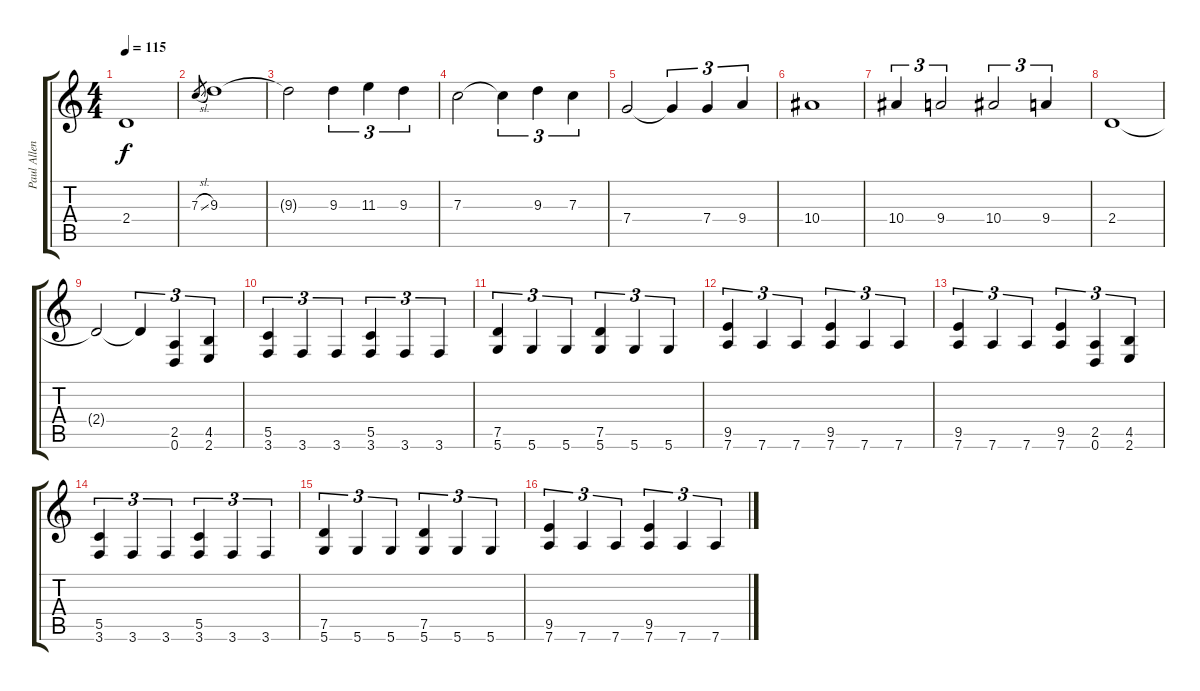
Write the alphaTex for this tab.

\track ("Paul Allender (Guitar)" "Paul Allen") {instrument overdrivenguitar}
\staff {score tabs}
\tuning (D4 A3 F3 C3 G2 D2) {hide}
\ts (4 4)
\tempo 115
\clef g2
\ks c
2.4{t}.1{dy f} |
7.3{sl}.8{gr} 9.3.1 |
9.3{t}.2 9.3.4{tu (3 2)} 11.3.4{tu (3 2)} 9.3.4{tu (3 2)} |
7.3.2 7.3{t}.4{tu (3 2)} 9.3.4{tu (3 2)} 7.3.4{tu (3 2)} |
7.4.2 7.4{t}.4{tu (3 2)} 7.4.4{tu (3 2)} 9.4.4{tu (3 2)} |
10.4.1 |
10.4.4{tu (3 2)} 9.4.2{tu (3 2)} 10.4.2{tu (3 2)} 9.4.4{tu (3 2)} |
2.4.1 |
2.4{t}.2 2.4{t}.4{tu (3 2)} (2.5 0.6).4{tu (3 2)} (4.5 2.6).4{tu (3 2)} |
(5.5 3.6).4{tu (3 2)} 3.6.4{tu (3 2)} 3.6.4{tu (3 2)} (5.5 3.6).4{tu (3 2)} 3.6.4{tu (3 2)} 3.6.4{tu (3 2)} |
(7.5 5.6).4{tu (3 2)} 5.6.4{tu (3 2)} 5.6.4{tu (3 2)} (7.5 5.6).4{tu (3 2)} 5.6.4{tu (3 2)} 5.6.4{tu (3 2)} |
(9.5 7.6).4{tu (3 2)} 7.6.4{tu (3 2)} 7.6.4{tu (3 2)} (9.5 7.6).4{tu (3 2)} 7.6.4{tu (3 2)} 7.6.4{tu (3 2)} |
(9.5 7.6).4{tu (3 2)} 7.6.4{tu (3 2)} 7.6.4{tu (3 2)} (9.5 7.6).4{tu (3 2)} (2.5 0.6).4{tu (3 2)} (4.5 2.6).4{tu (3 2)} |
(5.5 3.6).4{tu (3 2)} 3.6.4{tu (3 2)} 3.6.4{tu (3 2)} (5.5 3.6).4{tu (3 2)} 3.6.4{tu (3 2)} 3.6.4{tu (3 2)} |
(7.5 5.6).4{tu (3 2)} 5.6.4{tu (3 2)} 5.6.4{tu (3 2)} (7.5 5.6).4{tu (3 2)} 5.6.4{tu (3 2)} 5.6.4{tu (3 2)} |
(9.5 7.6).4{tu (3 2)} 7.6.4{tu (3 2)} 7.6.4{tu (3 2)} (9.5 7.6).4{tu (3 2)} 7.6.4{tu (3 2)} 7.6.4{tu (3 2)}
